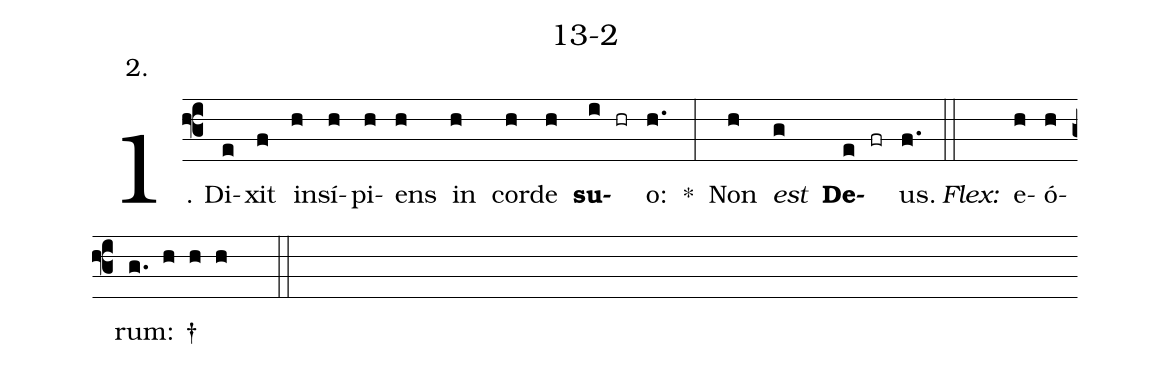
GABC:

name: 13-2;
annotation: 2.;
%%
(f3)1. Di(e)xit(f) in(h)sí(h)pi(h)ens(h) in(h) cor(h)de(h) <b>su</b>(i hr)o:(h.) *(:) Non(h) <i>est</i>(g) <b>De</b>(e fr)us.(f.) (::)
<i>Flex:</i>()  e(h)ó(h)rum: †(g. h h h  ::)
